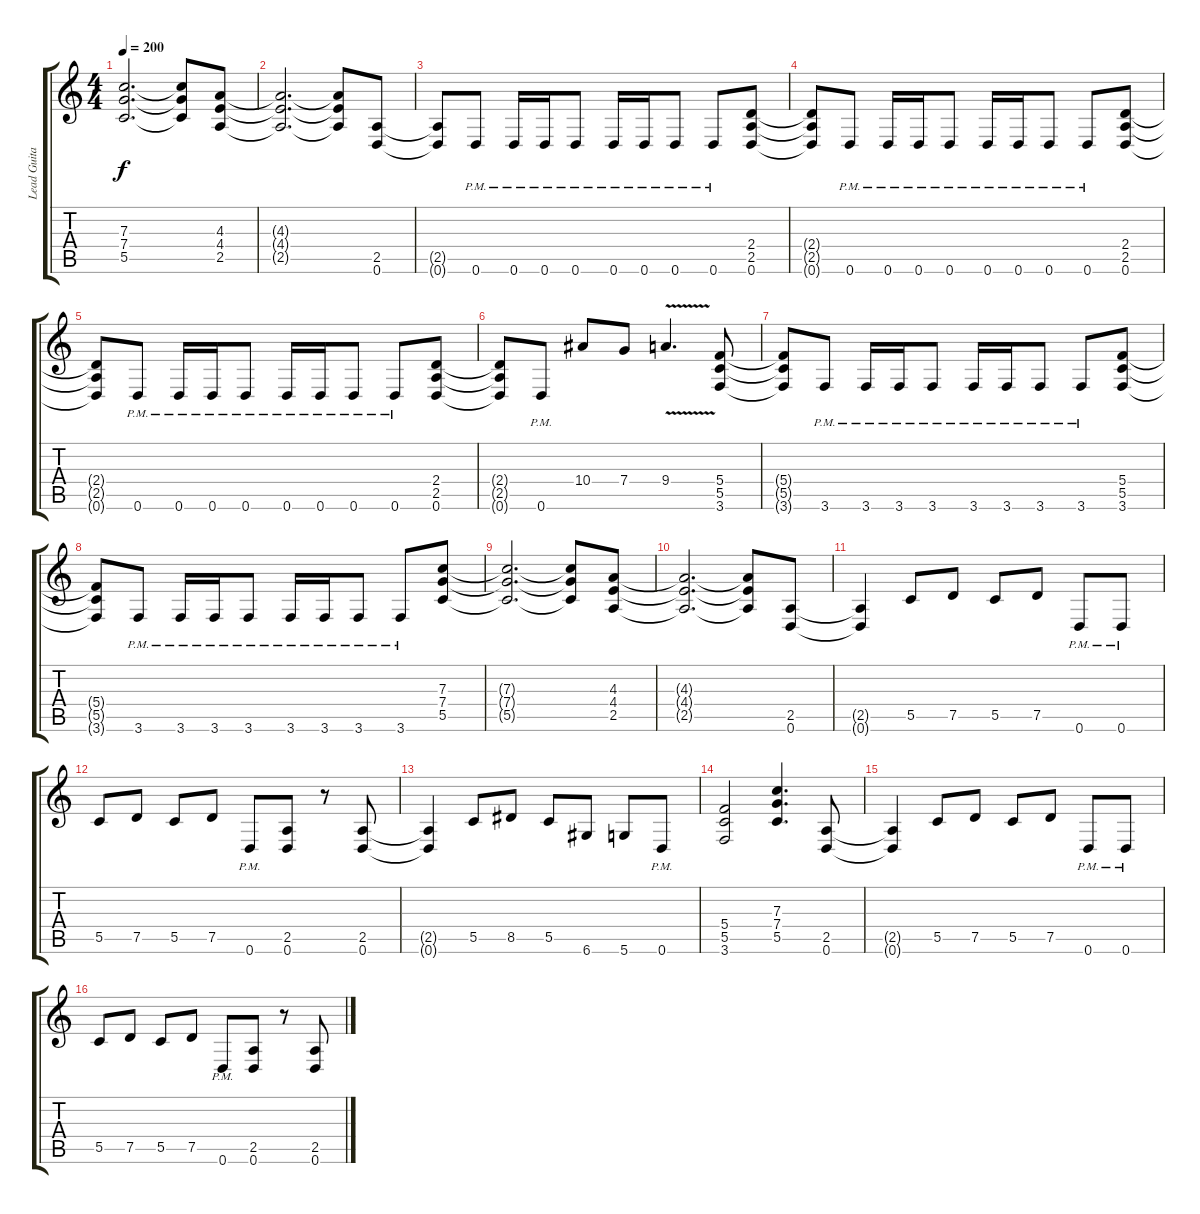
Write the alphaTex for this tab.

\track ("Lead Guitar 1" "Lead Guita") {instrument distortionguitar}
\staff {score tabs}
\tuning (D4 A3 F3 C3 G2 D2) {hide}
\ts (4 4)
\tempo 200
\clef g2
\ks c
(7.3{t} 7.4{t} 5.5{t}).2{d dy f} (7.3{t} 7.4{t} 5.5{t}).8 (4.3 4.4 2.5).8 |
(4.3{t} 4.4{t} 2.5{t}).2{d} (4.3{t} 4.4{t} 2.5{t}).8 (2.5 0.6).8 |
(2.5{t} 0.6{t}).8 0.6{pm}.8 0.6{pm}.16 0.6{pm}.16 0.6{pm}.8 0.6{pm}.16 0.6{pm}.16 0.6{pm}.8 0.6{pm}.8 (2.4 2.5 0.6).8 |
(2.4{t} 2.5{t} 0.6{t}).8 0.6{pm}.8 0.6{pm}.16 0.6{pm}.16 0.6{pm}.8 0.6{pm}.16 0.6{pm}.16 0.6{pm}.8 0.6{pm}.8 (2.4 2.5 0.6).8 |
(2.4{t} 2.5{t} 0.6{t}).8 0.6{pm}.8 0.6{pm}.16 0.6{pm}.16 0.6{pm}.8 0.6{pm}.16 0.6{pm}.16 0.6{pm}.8 0.6{pm}.8 (2.4 2.5 0.6).8 |
(2.4{t} 2.5{t} 0.6{t}).8 0.6{pm}.8 10.4.8 7.4.8 9.4{v}.4{d} (5.4 5.5 3.6).8 |
(5.4{t} 5.5{t} 3.6{t}).8 3.6{pm}.8 3.6{pm}.16 3.6{pm}.16 3.6{pm}.8 3.6{pm}.16 3.6{pm}.16 3.6{pm}.8 3.6{pm}.8 (5.4 5.5 3.6).8 |
(5.4{t} 5.5{t} 3.6{t}).8 3.6{pm}.8 3.6{pm}.16 3.6{pm}.16 3.6{pm}.8 3.6{pm}.16 3.6{pm}.16 3.6{pm}.8 3.6{pm}.8 (7.3 7.4 5.5).8 |
(7.3{t} 7.4{t} 5.5{t}).2{d} (7.3{t} 7.4{t} 5.5{t}).8 (4.3 4.4 2.5).8 |
(4.3{t} 4.4{t} 2.5{t}).2{d} (4.3{t} 4.4{t} 2.5{t}).8 (2.5 0.6).8 |
(2.5{t} 0.6{t}).4 5.5.8 7.5.8 5.5.8 7.5.8 0.6{pm}.8 0.6{pm}.8 |
5.5.8 7.5.8 5.5.8 7.5.8 0.6{pm}.8 (2.5 0.6).8 r.8 (2.5 0.6).8 |
(2.5{t} 0.6{t}).4 5.5.8 8.5.8 5.5.8 6.6.8 5.6.8 0.6{pm}.8 |
(5.4 5.5 3.6).2 (7.3 7.4 5.5).4{d} (2.5 0.6).8 |
(2.5{t} 0.6{t}).4 5.5.8 7.5.8 5.5.8 7.5.8 0.6{pm}.8 0.6{pm}.8 |
5.5.8 7.5.8 5.5.8 7.5.8 0.6{pm}.8 (2.5 0.6).8 r.8 (2.5 0.6).8
